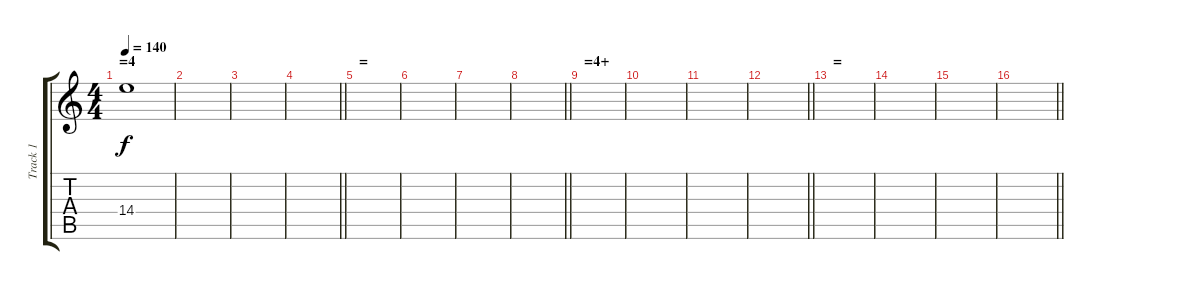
\track ("Track 1" "Track 1") {instrument fx1rain}
\staff {score tabs}
\tuning (E5 B4 G4 D4 A3 E3) {hide}
\ts (4 4)
\section ("" "=4")
\tempo 140
\clef g2
\ks c
14.4.1{dy f} |
|
|
\barLineRight lightlight
|
\section ("" "=")
|
|
|
\barLineRight lightlight
|
\section ("" "=4+")
|
|
|
\barLineRight lightlight
|
\section ("" "=")
|
|
|
\barLineRight lightlight
